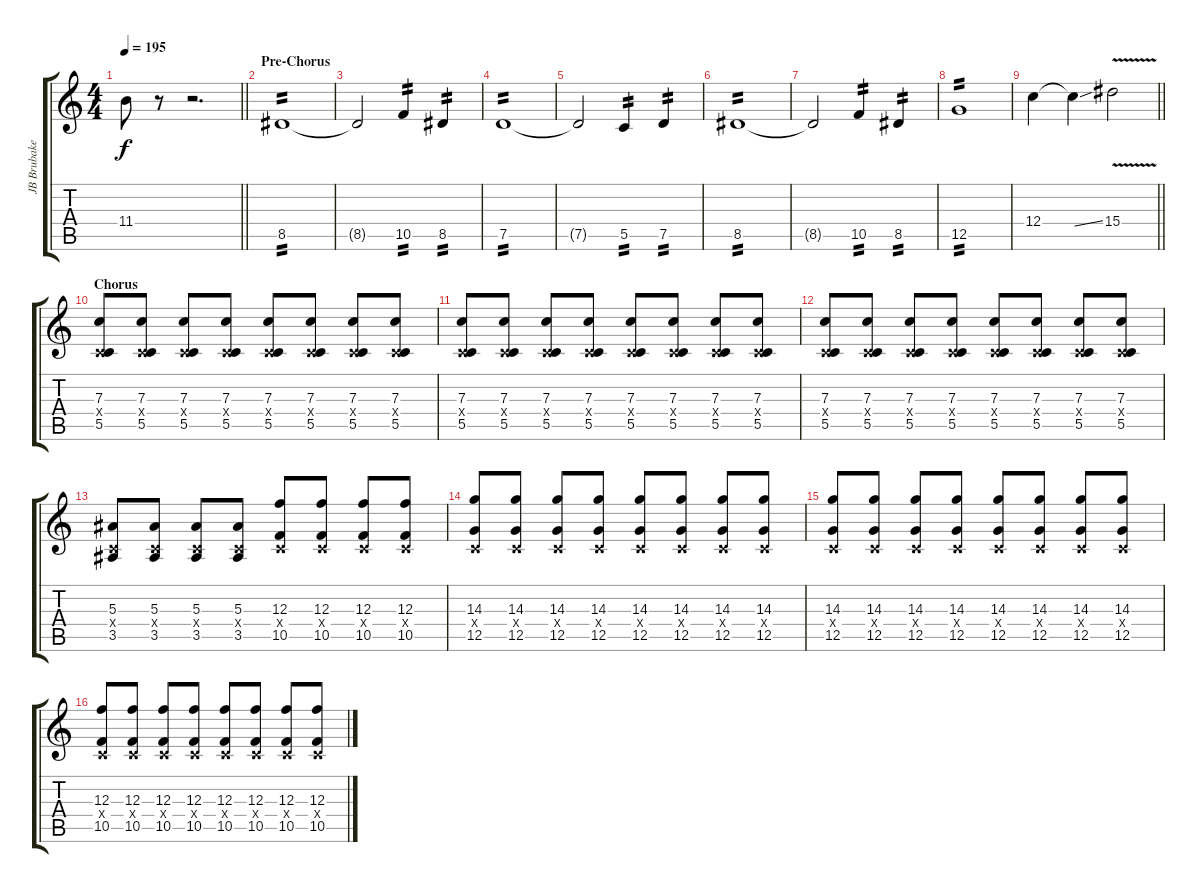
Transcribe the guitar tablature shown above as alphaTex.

\track ("JB Brubaker (Lead Guitar)" "JB Brubake") {instrument distortionguitar}
\staff {score tabs}
\tuning (D4 A3 F3 C3 G2 C2) {hide}
\ts (4 4)
\tempo 195
\clef g2
\barLineRight lightlight
\ks c
11.4.8{dy f} r.8 r.2{d} |
\section ("" "Pre-Chorus")
8.5.1{tp 2} |
8.5{t}.2 10.5.4{tp 2} 8.5.4{tp 2} |
7.5.1{tp 2} |
7.5{t}.2 5.5.4{tp 2} 7.5.4{tp 2} |
8.5.1{tp 2} |
8.5{t}.2 10.5.4{tp 2} 8.5.4{tp 2} |
12.5.1{tp 2} |
\barLineRight lightlight
12.4.4 12.4{ss t}.4 15.4{v}.2 |
\section ("" "Chorus")
(7.3 0.4{x} 5.5).8 (7.3 0.4{x} 5.5).8 (7.3 0.4{x} 5.5).8 (7.3 0.4{x} 5.5).8 (7.3 0.4{x} 5.5).8 (7.3 0.4{x} 5.5).8 (7.3 0.4{x} 5.5).8 (7.3 0.4{x} 5.5).8 |
(7.3 0.4{x} 5.5).8 (7.3 0.4{x} 5.5).8 (7.3 0.4{x} 5.5).8 (7.3 0.4{x} 5.5).8 (7.3 0.4{x} 5.5).8 (7.3 0.4{x} 5.5).8 (7.3 0.4{x} 5.5).8 (7.3 0.4{x} 5.5).8 |
(7.3 0.4{x} 5.5).8 (7.3 0.4{x} 5.5).8 (7.3 0.4{x} 5.5).8 (7.3 0.4{x} 5.5).8 (7.3 0.4{x} 5.5).8 (7.3 0.4{x} 5.5).8 (7.3 0.4{x} 5.5).8 (7.3 0.4{x} 5.5).8 |
(5.3 0.4{x} 3.5).8 (5.3 0.4{x} 3.5).8 (5.3 0.4{x} 3.5).8 (5.3 0.4{x} 3.5).8 (12.3 0.4{x} 10.5).8 (12.3 0.4{x} 10.5).8 (12.3 0.4{x} 10.5).8 (12.3 0.4{x} 10.5).8 |
(14.3 0.4{x} 12.5).8 (14.3 0.4{x} 12.5).8 (14.3 0.4{x} 12.5).8 (14.3 0.4{x} 12.5).8 (14.3 0.4{x} 12.5).8 (14.3 0.4{x} 12.5).8 (14.3 0.4{x} 12.5).8 (14.3 0.4{x} 12.5).8 |
(14.3 0.4{x} 12.5).8 (14.3 0.4{x} 12.5).8 (14.3 0.4{x} 12.5).8 (14.3 0.4{x} 12.5).8 (14.3 0.4{x} 12.5).8 (14.3 0.4{x} 12.5).8 (14.3 0.4{x} 12.5).8 (14.3 0.4{x} 12.5).8 |
(12.3 0.4{x} 10.5).8 (12.3 0.4{x} 10.5).8 (12.3 0.4{x} 10.5).8 (12.3 0.4{x} 10.5).8 (12.3 0.4{x} 10.5).8 (12.3 0.4{x} 10.5).8 (12.3 0.4{x} 10.5).8 (12.3 0.4{x} 10.5).8
